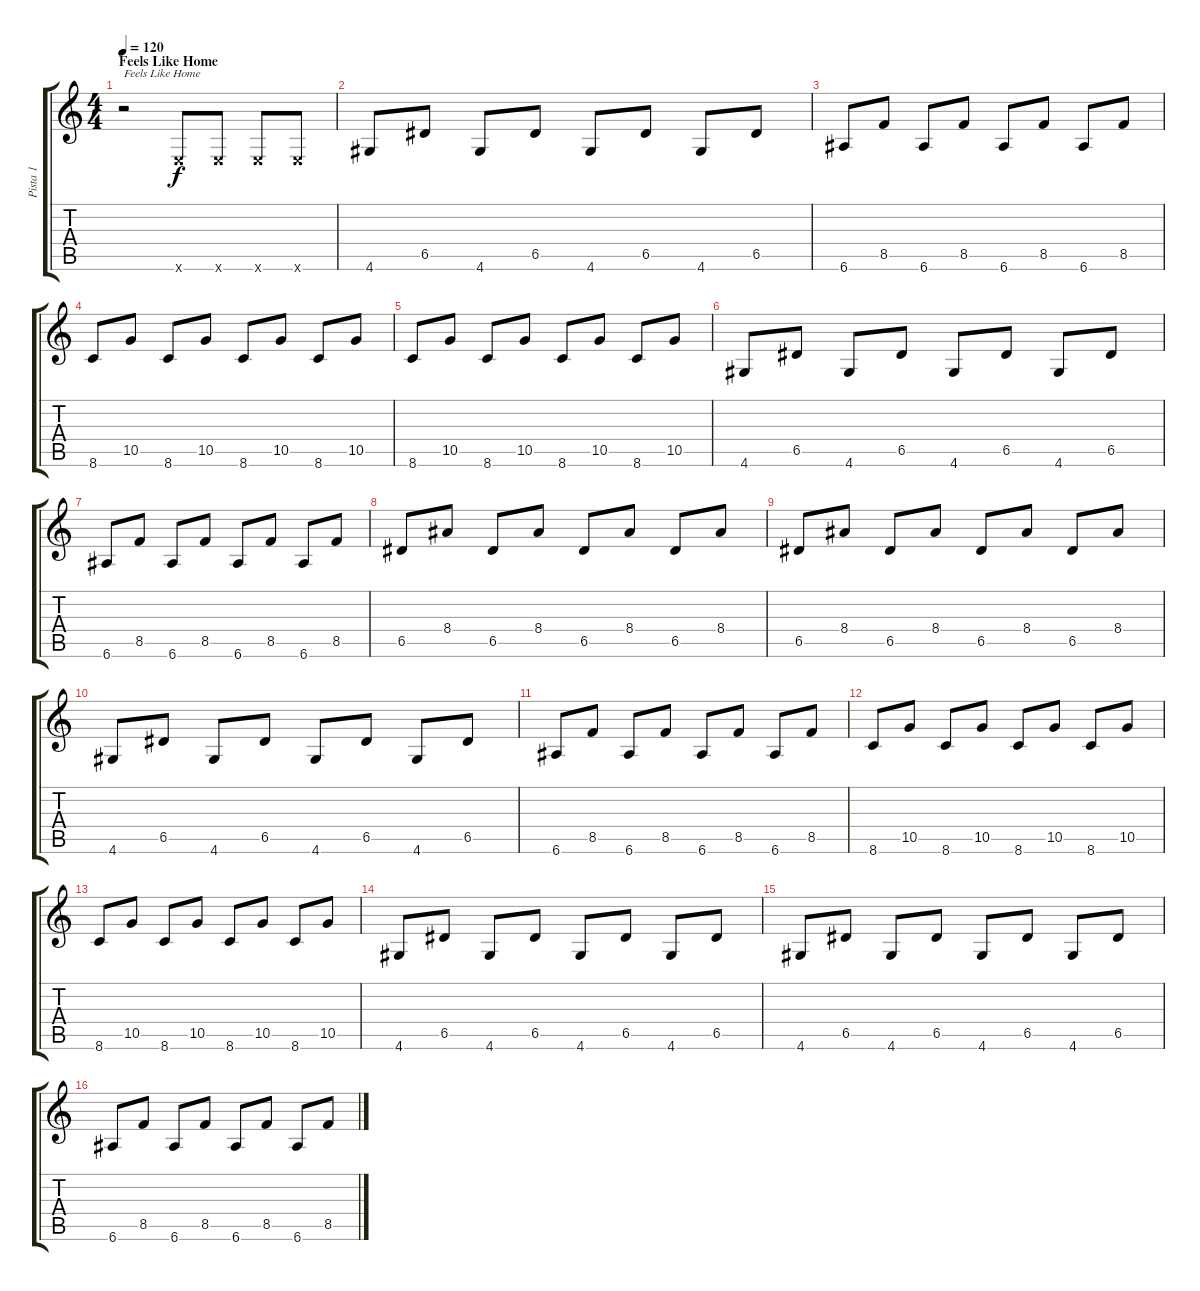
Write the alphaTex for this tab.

\track ("Pista 1" "Pista 1") {instrument electricguitarclean}
\staff {score tabs}
\tuning (E4 B3 G3 D3 A2 E2) {hide}
\ts (4 4)
\section ("" "Feels Like Home")
\tempo 120
\clef g2
\ks c
r.2{txt "Feels Like Home" dy f instrument electricguitarclean} 0.6{x}.8 0.6{x}.8 0.6{x}.8 0.6{x}.8 |
4.6.8 6.5.8 4.6.8 6.5.8 4.6.8 6.5.8 4.6.8 6.5.8 |
6.6.8 8.5.8 6.6.8 8.5.8 6.6.8 8.5.8 6.6.8 8.5.8 |
8.6.8 10.5.8 8.6.8 10.5.8 8.6.8 10.5.8 8.6.8 10.5.8 |
8.6.8 10.5.8 8.6.8 10.5.8 8.6.8 10.5.8 8.6.8 10.5.8 |
4.6.8 6.5.8 4.6.8 6.5.8 4.6.8 6.5.8 4.6.8 6.5.8 |
6.6.8 8.5.8 6.6.8 8.5.8 6.6.8 8.5.8 6.6.8 8.5.8 |
6.5.8 8.4.8 6.5.8 8.4.8 6.5.8 8.4.8 6.5.8 8.4.8 |
6.5.8 8.4.8 6.5.8 8.4.8 6.5.8 8.4.8 6.5.8 8.4.8 |
4.6.8 6.5.8 4.6.8 6.5.8 4.6.8 6.5.8 4.6.8 6.5.8 |
6.6.8 8.5.8 6.6.8 8.5.8 6.6.8 8.5.8 6.6.8 8.5.8 |
8.6.8 10.5.8 8.6.8 10.5.8 8.6.8 10.5.8 8.6.8 10.5.8 |
8.6.8 10.5.8 8.6.8 10.5.8 8.6.8 10.5.8 8.6.8 10.5.8 |
4.6.8 6.5.8 4.6.8 6.5.8 4.6.8 6.5.8 4.6.8 6.5.8 |
4.6.8 6.5.8 4.6.8 6.5.8 4.6.8 6.5.8 4.6.8 6.5.8 |
6.6.8 8.5.8 6.6.8 8.5.8 6.6.8 8.5.8 6.6.8 8.5.8
